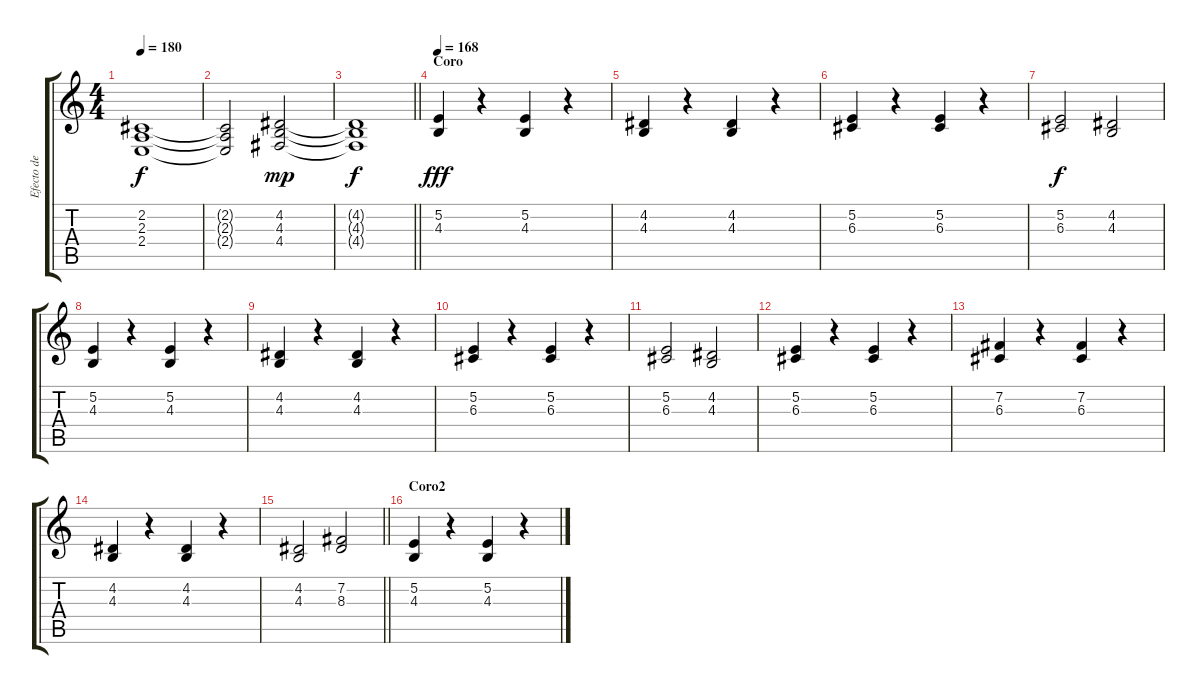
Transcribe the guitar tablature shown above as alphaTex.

\track ("Efecto de Violin" "Efecto de ") {instrument stringensemble1}
\staff {score tabs}
\tuning (E4 B3 G3 D3 A2 E2) {hide}
\ts (4 4)
\tempo 180
\clef g2
\ks c
(2.2{t} 2.3{t} 2.4{t}).1{dy f} |
(2.2{t} 2.3{t} 2.4{t}).2 (4.2 4.3 4.4).2{dy mp} |
\barLineRight lightlight
(4.2{t} 4.3{t} 4.4{t}).1{dy f} |
\section ("" "Coro")
\tempo 168
(5.2 4.3).4{dy fff} r.4 (5.2 4.3).4 r.4 |
(4.2 4.3).4 r.4 (4.2 4.3).4 r.4 |
(5.2 6.3).4 r.4 (5.2 6.3).4 r.4 |
(5.2 6.3).2{dy f} (4.2 4.3).2 |
(5.2 4.3).4 r.4 (5.2 4.3).4 r.4 |
(4.2 4.3).4 r.4 (4.2 4.3).4 r.4 |
(5.2 6.3).4 r.4 (5.2 6.3).4 r.4 |
(5.2 6.3).2 (4.2 4.3).2 |
(5.2 6.3).4 r.4 (5.2 6.3).4 r.4 |
(7.2 6.3).4 r.4 (7.2 6.3).4 r.4 |
(4.2 4.3).4 r.4 (4.2 4.3).4 r.4 |
\barLineRight lightlight
(4.2 4.3).2 (7.2 8.3).2 |
\section ("" "Coro2")
(5.2 4.3).4 r.4 (5.2 4.3).4 r.4
